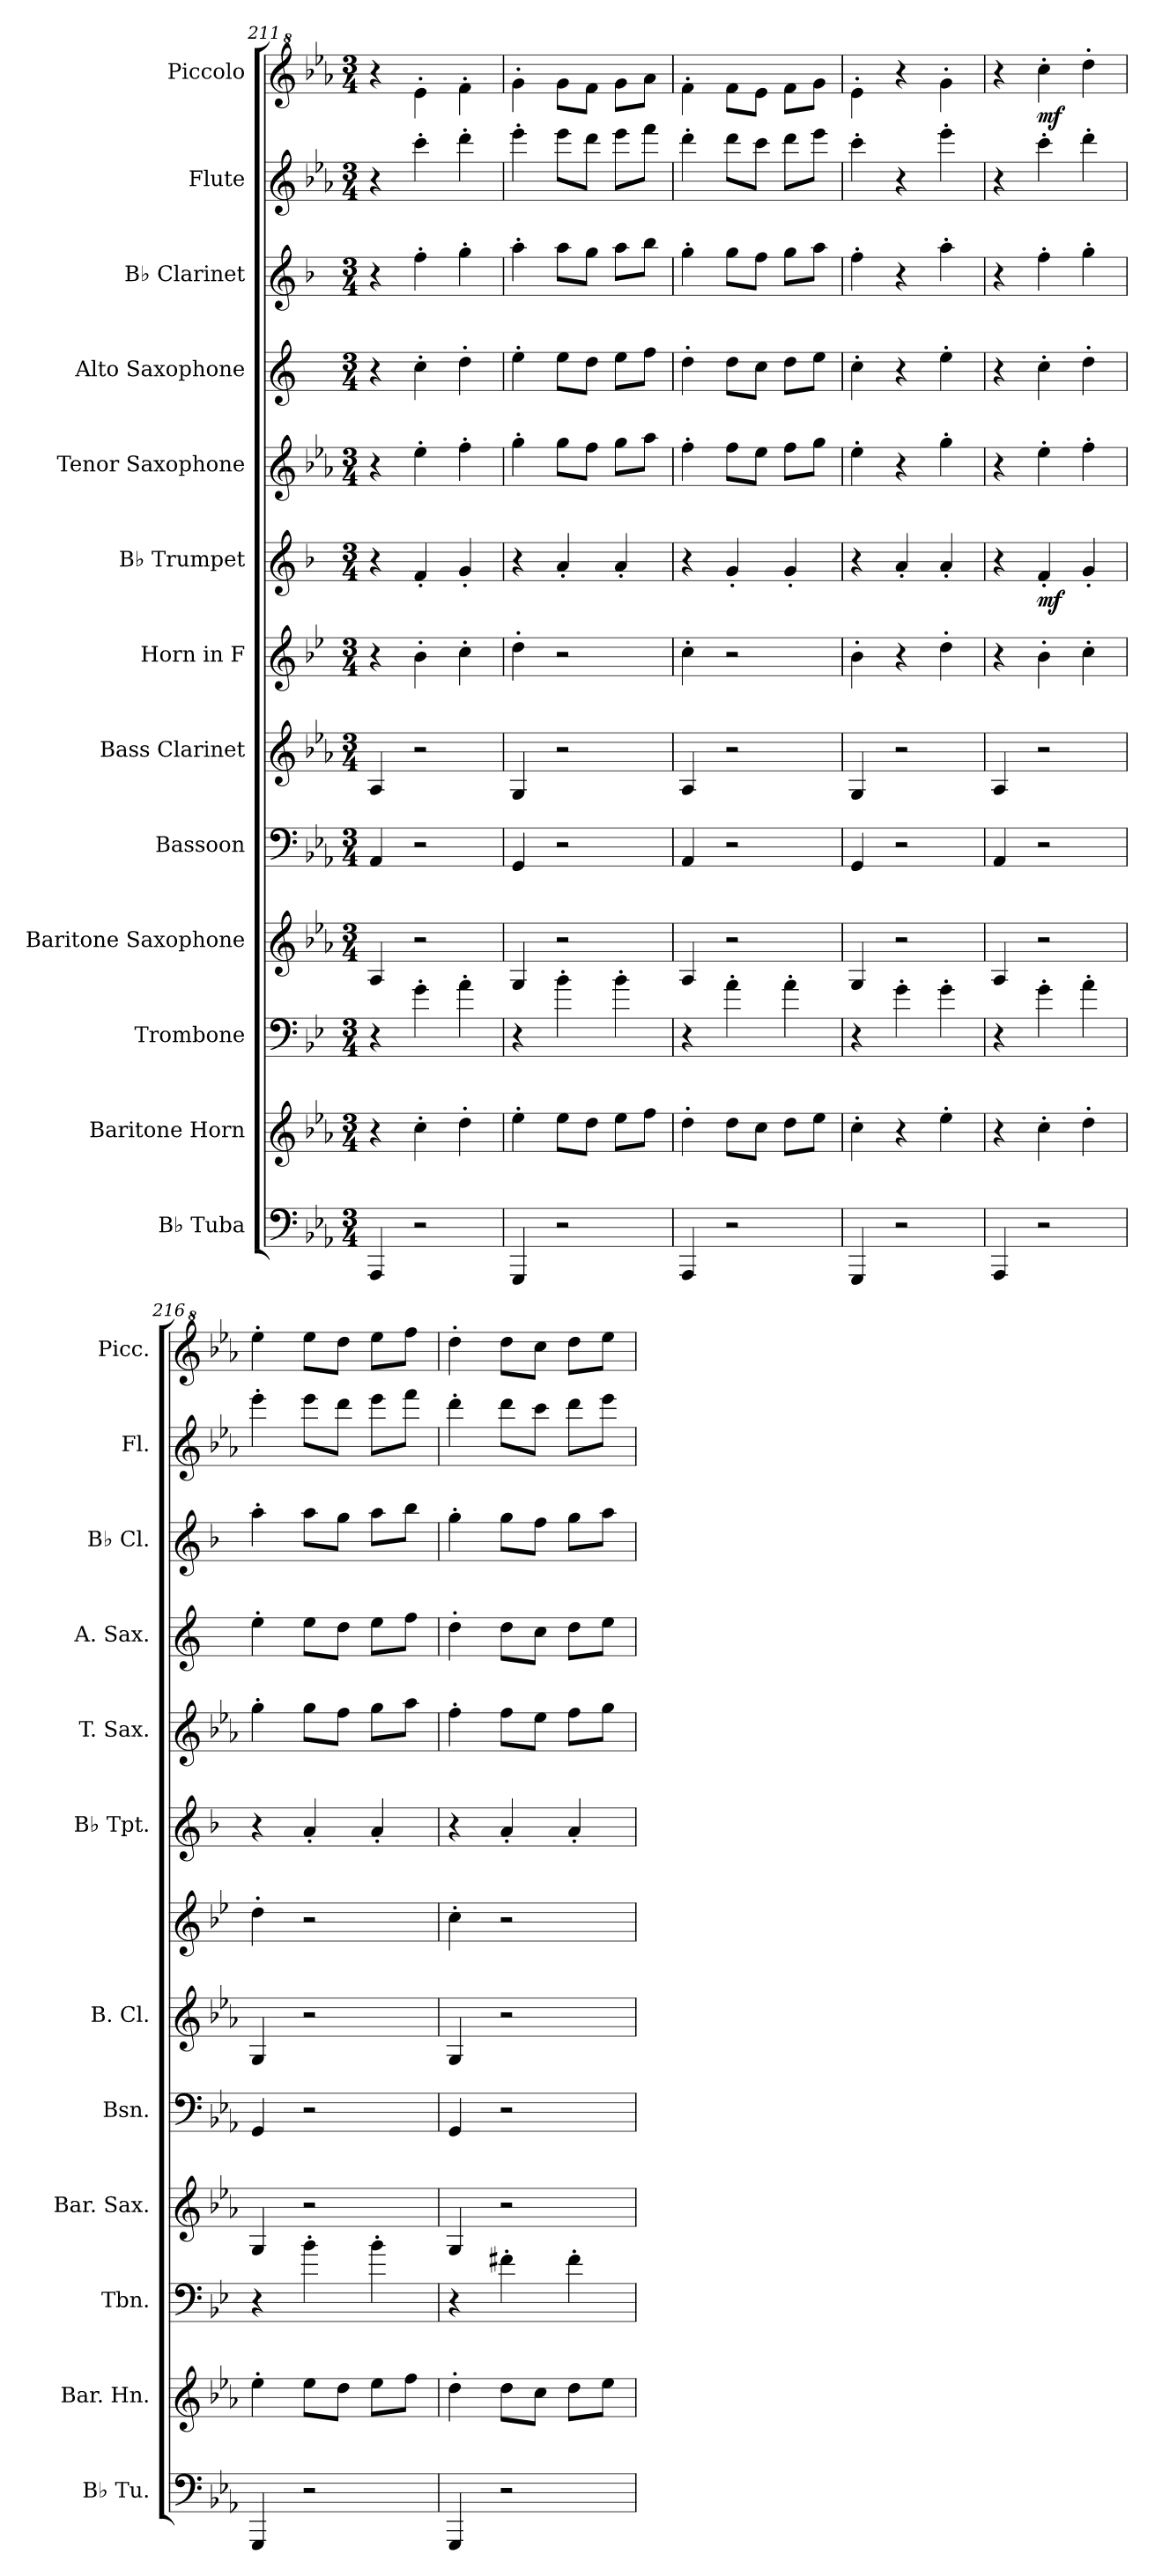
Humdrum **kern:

**kern	**kern	**kern	**kern	**kern	**kern	**kern	**kern	**dynam	**kern	**kern	**kern	**kern	**kern	**dynam
*part13	*part12	*part11	*part10	*part9	*part8	*part7	*part6	*part6	*part5	*part4	*part3	*part2	*part1	*part1
*staff13	*staff12	*staff11	*staff10	*staff9	*staff8	*staff7	*staff6	*staff6	*staff5	*staff4	*staff3	*staff2	*staff1	*staff1
*I"B♭ Tuba	*I"Baritone Horn	*I"Trombone	*I"Baritone Saxophone	*I"Bassoon	*I"Bass Clarinet	*I"Horn in F	*I"B♭ Trumpet	*	*I"Tenor Saxophone	*I"Alto Saxophone	*I"B♭ Clarinet	*I"Flute	*I"Piccolo	*
*I'B♭ Tu.	*I'Bar. Hn.	*I'Tbn.	*I'Bar. Sax.	*I'Bsn.	*I'B. Cl.	*	*I'B♭ Tpt.	*	*I'T. Sax.	*I'A. Sax.	*I'B♭ Cl.	*I'Fl.	*I'Picc.	*
*clefF4	*clefG2	*clefF4	*clefG2	*clefF4	*clefG2	*clefG2	*clefG2	*	*clefG2	*clefG2	*clefG2	*clefG2	*clefG^2	*
*	*ITrd8c14	*ITrd4c7	*ITrd12c21	*	*ITrd8c14	*ITrd4c7	*ITrd1c2	*	*ITrd8c14	*ITrd5c9	*ITrd1c2	*	*ITrd-7c-12	*
*k[b-e-a-]	*k[b-e-a-]	*k[b-e-a-]	*k[b-e-a-]	*k[b-e-a-]	*k[b-e-a-]	*k[b-e-a-]	*k[b-e-a-]	*	*k[b-e-a-]	*k[b-e-a-]	*k[b-e-a-]	*k[b-e-a-]	*k[b-e-a-]	*
*M3/4	*M3/4	*M3/4	*M3/4	*M3/4	*M3/4	*M3/4	*M3/4	*	*M3/4	*M3/4	*M3/4	*M3/4	*M3/4	*
=211	=211	=211	=211	=211	=211	=211	=211	=211	=211	=211	=211	=211	=211	=211
4AAA-/	4r	4r	4AA-/	4AA-/	4AA-/	4r	4r	.	4r	4r	4r	4r	4r	.
2r	4c'\	4c'\	2r	2r	2r	4e-'\	4e-'/	.	4e-'\	4e-'\	4ee-'\	4ccc'\	4eee-'\	.
.	4d'\	4d'\	.	.	.	4f'\	4f'/	.	4f'\	4f'\	4ff'\	4ddd'\	4fff'\	.
=212	=212	=212	=212	=212	=212	=212	=212	=212	=212	=212	=212	=212	=212	=212
4GGG/	4e-'\	4r	4GG/	4GG/	4GG/	4g'\	4r	.	4g'\	4g'\	4gg'\	4eee-'\	4ggg'\	.
2r	8e-\L	4e-'\	2r	2r	2r	2r	4g'/	.	8g\L	8g\L	8gg\L	8eee-\L	8ggg\L	.
.	8d\J	.	.	.	.	.	.	.	8f\J	8f\J	8ff\J	8ddd\J	8fff\J	.
.	8e-\L	4e-'\	.	.	.	.	4g'/	.	8g\L	8g\L	8gg\L	8eee-\L	8ggg\L	.
.	8f\J	.	.	.	.	.	.	.	8a-\J	8a-\J	8aa-\J	8fff\J	8aaa-\J	.
=213	=213	=213	=213	=213	=213	=213	=213	=213	=213	=213	=213	=213	=213	=213
4AAA-/	4d'\	4r	4AA-/	4AA-/	4AA-/	4f'\	4r	.	4f'\	4f'\	4ff'\	4ddd'\	4fff'\	.
2r	8d\L	4d'\	2r	2r	2r	2r	4f'/	.	8f\L	8f\L	8ff\L	8ddd\L	8fff\L	.
.	8c\J	.	.	.	.	.	.	.	8e-\J	8e-\J	8ee-\J	8ccc\J	8eee-\J	.
.	8d\L	4d'\	.	.	.	.	4f'/	.	8f\L	8f\L	8ff\L	8ddd\L	8fff\L	.
.	8e-\J	.	.	.	.	.	.	.	8g\J	8g\J	8gg\J	8eee-\J	8ggg\J	.
!!LO:PB:g=z
=214	=214	=214	=214	=214	=214	=214	=214	=214	=214	=214	=214	=214	=214	=214
4GGG/	4c'\	4r	4GG/	4GG/	4GG/	4e-'\	4r	.	4e-'\	4e-'\	4ee-'\	4ccc'\	4eee-'\	.
2r	4r	4c'\	2r	2r	2r	4r	4g'/	.	4r	4r	4r	4r	4r	.
.	4e-'\	4c'\	.	.	.	4g'\	4g'/	.	4g'\	4g'\	4gg'\	4eee-'\	4ggg'\	.
=215	=215	=215	=215	=215	=215	=215	=215	=215	=215	=215	=215	=215	=215	=215
4AAA-/	4r	4r	4AA-/	4AA-/	4AA-/	4r	4r	.	4r	4r	4r	4r	4r	.
!	!	!	!	!	!	!	!	!LO:DY:b	!	!	!	!	!	!LO:DY:b
2r	4c'\	4c'\	2r	2r	2r	4e-'\	4e-'/	mf	4e-'\	4e-'\	4ee-'\	4ccc'\	4cccc'\	mf
.	4d'\	4d'\	.	.	.	4f'\	4f'/	.	4f'\	4f'\	4ff'\	4ddd'\	4dddd'\	.
=216	=216	=216	=216	=216	=216	=216	=216	=216	=216	=216	=216	=216	=216	=216
4GGG/	4e-'\	4r	4GG/	4GG/	4GG/	4g'\	4r	.	4g'\	4g'\	4gg'\	4eee-'\	4eeee-'\	.
2r	8e-\L	4e-'\	2r	2r	2r	2r	4g'/	.	8g\L	8g\L	8gg\L	8eee-\L	8eeee-\L	.
.	8d\J	.	.	.	.	.	.	.	8f\J	8f\J	8ff\J	8ddd\J	8dddd\J	.
.	8e-\L	4e-'\	.	.	.	.	4g'/	.	8g\L	8g\L	8gg\L	8eee-\L	8eeee-\L	.
.	8f\J	.	.	.	.	.	.	.	8a-\J	8a-\J	8aa-\J	8fff\J	8ffff\J	.
=217	=217	=217	=217	=217	=217	=217	=217	=217	=217	=217	=217	=217	=217	=217
4GGG/	4d'\	4r	4GG/	4GG/	4GG/	4f'\	4r	.	4f'\	4f'\	4ff'\	4ddd'\	4dddd'\	.
2r	8d\L	4Bn'\	2r	2r	2r	2r	4g'/	.	8f\L	8f\L	8ff\L	8ddd\L	8dddd\L	.
.	8c\J	.	.	.	.	.	.	.	8e-\J	8e-\J	8ee-\J	8ccc\J	8cccc\J	.
.	8d\L	4B'\	.	.	.	.	4g'/	.	8f\L	8f\L	8ff\L	8ddd\L	8dddd\L	.
.	8e-\J	.	.	.	.	.	.	.	8g\J	8g\J	8gg\J	8eee-\J	8eeee-\J	.
=	=	=	=	=	=	=	=	=	=	=	=	=	=	=
*-	*-	*-	*-	*-	*-	*-	*-	*-	*-	*-	*-	*-	*-	*-
